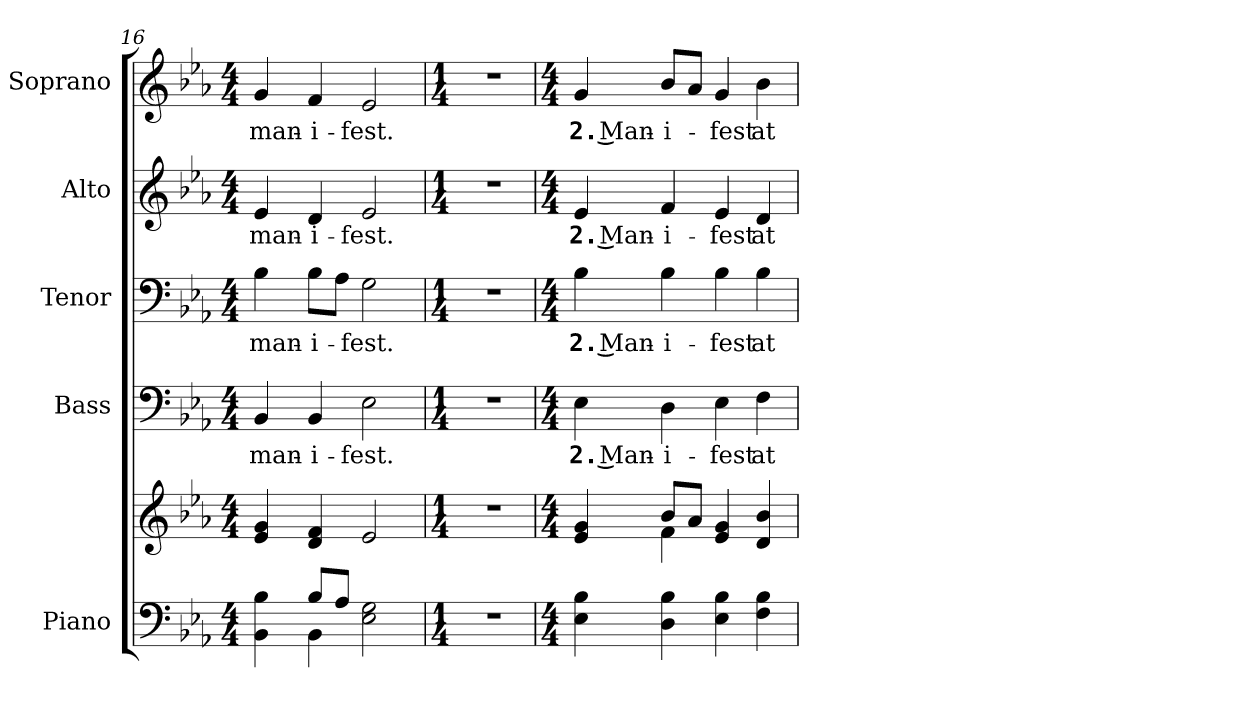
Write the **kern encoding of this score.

**kern	**kern	**kern	**text	**kern	**text	**kern	**text	**kern	**text
*part5	*part5	*part4	*part4	*part3	*part3	*part2	*part2	*part1	*part1
*staff6	*staff5	*staff4	*staff4	*staff3	*staff3	*staff2	*staff2	*staff1	*staff1
*I"Piano	*	*I"Bass	*	*I"Tenor	*	*I"Alto	*	*I"Soprano	*
*I'Pno.	*	*I'B.	*	*I'T.	*	*I'A.	*	*I'S.	*
*clefF4	*clefG2	*clefF4	*	*clefF4	*	*clefG2	*	*clefG2	*
*k[b-e-a-]	*k[b-e-a-]	*k[b-e-a-]	*	*k[b-e-a-]	*	*k[b-e-a-]	*	*k[b-e-a-]	*
*E-:	*E-:	*E-:	*	*E-:	*	*E-:	*	*E-:	*
*M4/4	*M4/4	*M4/4	*	*M4/4	*	*M4/4	*	*M4/4	*
=16	=16	=16	=16	=16	=16	=16	=16	=16	=16
*^	*	*	*	*	*	*	*	*	*
!	!	!	!	!LO:LY:b:color=#000000	!	!	!	!	!	!
!	!	!	!	!	!	!LO:LY:b:color=#000000	!	!	!	!
!	!	!	!	!	!	!	!	!LO:LY:b:color=#000000	!	!
!	!	!	!	!	!	!	!	!	!	!LO:LY:b:color=#000000
4BB-i\ 4B-i	4ryy	4e-i/ 4gi	4BB-i/	man-	4B-i\	man-	4e-i/	man-	4gi/	man-
!	!	!	!	!LO:LY:b:color=#000000	!	!	!	!	!	!
!	!	!	!	!	!	!LO:LY:b:color=#000000	!	!	!	!
!	!	!	!	!	!	!	!	!LO:LY:b:color=#000000	!	!
!	!	!	!	!	!	!	!	!	!	!LO:LY:b:color=#000000
8B-i/L	4BB-i\	4di/ 4fi	4BB-i/	-i-	8B-i\L	-i-	4di/	-i-	4fi/	-i-
8A-i/J	.	.	.	.	8A-i\J	.	.	.	.	.
!	!	!	!	!LO:LY:b:color=#000000	!	!	!	!	!	!
!	!	!	!	!	!	!LO:LY:b:color=#000000	!	!	!	!
!	!	!	!	!	!	!	!	!LO:LY:b:color=#000000	!	!
!	!	!	!	!	!	!	!	!	!	!LO:LY:b:color=#000000
2E-i\ 2Gi	2ryy	2e-i/	2E-i\	-fest.	2Gi\	-fest.	2e-i/	-fest.	2e-i/	-fest.
*v	*v	*	*	*	*	*	*	*	*	*
!!LO:PB:g=z
=17	=17	=17	=17	=17	=17	=17	=17	=17	=17
*M1/4	*M1/4	*M1/4	*	*M1/4	*	*M1/4	*	*M1/4	*
*^	*	*	*	*	*	*	*	*	*
!LO:N:vis=1	!	!LO:N:vis=1	!LO:N:vis=1	!	!LO:N:vis=1	!	!LO:N:vis=1	!	!LO:N:vis=1	!
*v	*v	*	*	*	*	*	*	*	*	*
4r	4r	4r	.	4r	.	4r	.	4r	.
=18	=18	=18	=18	=18	=18	=18	=18	=18	=18
*M4/4	*M4/4	*M4/4	*	*M4/4	*	*M4/4	*	*M4/4	*
*	*^	*	*	*	*	*	*	*	*
!	!	!	!	!LO:LY:b:color=#000000	!	!	!	!	!	!
!	!	!	!	!	!	!LO:LY:b:color=#000000	!	!	!	!
!	!	!	!	!	!	!	!	!LO:LY:b:color=#000000	!	!
!	!	!	!	!	!	!	!	!	!	!LO:LY:b:color=#000000
4E-i\ 4B-i	4e-i/ 4gi	4ryy	4E-i\	2. Man-	4B-i\	2. Man-	4e-i/	2. Man-	4gi/	2. Man-
!	!	!	!	!LO:LY:b:color=#000000	!	!	!	!	!	!
!	!	!	!	!	!	!LO:LY:b:color=#000000	!	!	!	!
!	!	!	!	!	!	!	!	!LO:LY:b:color=#000000	!	!
!	!	!	!	!	!	!	!	!	!	!LO:LY:b:color=#000000
4Di\ 4B-i	8b-i/L	4fi\	4Di\	-i-	4B-i\	-i-	4fi/	-i-	8b-i/L	-i-
.	8a-i/J	.	.	.	.	.	.	.	8a-i/J	.
!	!	!	!	!LO:LY:b:color=#000000	!	!	!	!	!	!
!	!	!	!	!	!	!LO:LY:b:color=#000000	!	!	!	!
!	!	!	!	!	!	!	!	!LO:LY:b:color=#000000	!	!
!	!	!	!	!	!	!	!	!	!	!LO:LY:b:color=#000000
4E-i\ 4B-i	4e-i/ 4gi	2ryy	4E-i\	-fest	4B-i\	-fest	4e-i/	-fest	4gi/	-fest
!	!	!	!	!LO:LY:b:color=#000000	!	!	!	!	!	!
!	!	!	!	!	!	!LO:LY:b:color=#000000	!	!	!	!
!	!	!	!	!	!	!	!	!LO:LY:b:color=#000000	!	!
!	!	!	!	!	!	!	!	!	!	!LO:LY:b:color=#000000
4Fi\ 4B-i	4di/ 4b-i	.	4Fi\	at	4B-i\	at	4di/	at	4b-i\	at
*	*v	*v	*	*	*	*	*	*	*	*
=	=	=	=	=	=	=	=	=	=
*-	*-	*-	*-	*-	*-	*-	*-	*-	*-
